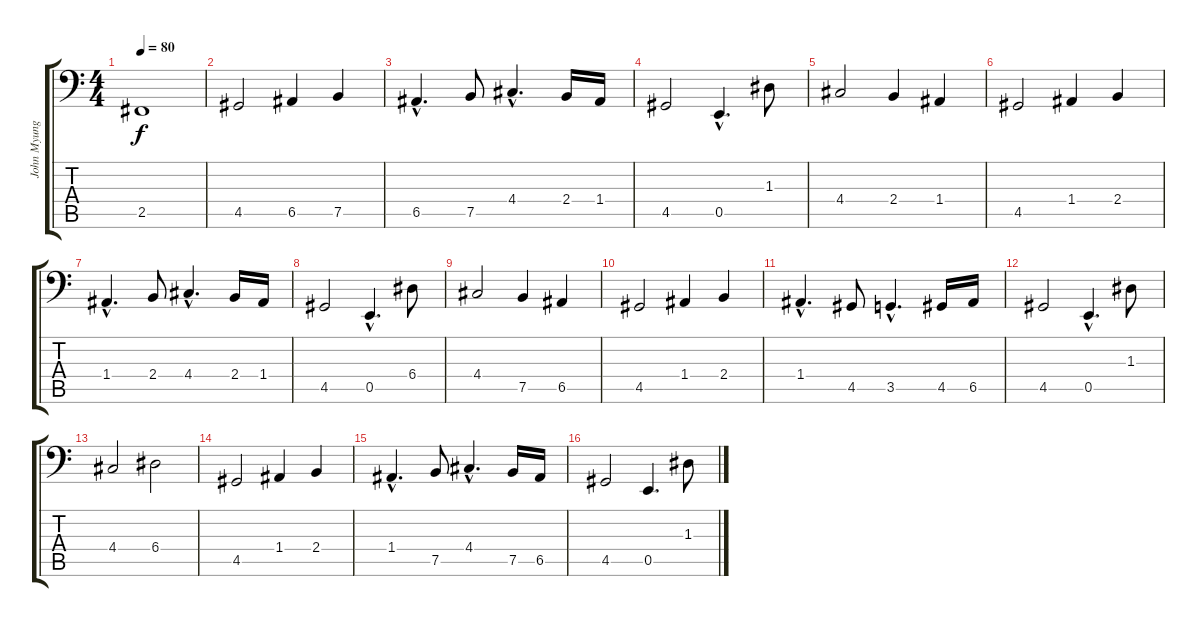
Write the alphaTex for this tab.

\track ("John Myung - 6 Strings Bass" "John Myung") {instrument acousticbass}
\staff {score tabs}
\tuning (C3 G2 D2 A1 E1 B0) {hide}
\ts (4 4)
\tempo 80
\clef f4
\ks c
2.5.1{dy f} |
4.5.2 6.5.4 7.5.4 |
6.5{hac}.4{d} 7.5.8 4.4{hac}.4{d} 2.4.16 1.4.16 |
4.5.2 0.5{hac}.4{d} 1.3.8 |
4.4.2 2.4.4 1.4.4 |
4.5.2 1.4.4 2.4.4 |
1.4{hac}.4{d} 2.4.8 4.4{hac}.4{d} 2.4.16 1.4.16 |
4.5.2 0.5{hac}.4{d} 6.4.8 |
4.4.2 7.5.4 6.5.4 |
4.5.2 1.4.4 2.4.4 |
1.4{hac}.4{d} 4.5.8 3.5{hac}.4{d} 4.5.16 6.5.16 |
4.5.2 0.5{hac}.4{d} 1.3.8 |
4.4.2 6.4.2 |
4.5.2 1.4.4 2.4.4 |
1.4{hac}.4{d} 7.5.8 4.4{hac}.4{d} 7.5.16 6.5.16 |
4.5.2 0.5.4{d} 1.3.8
